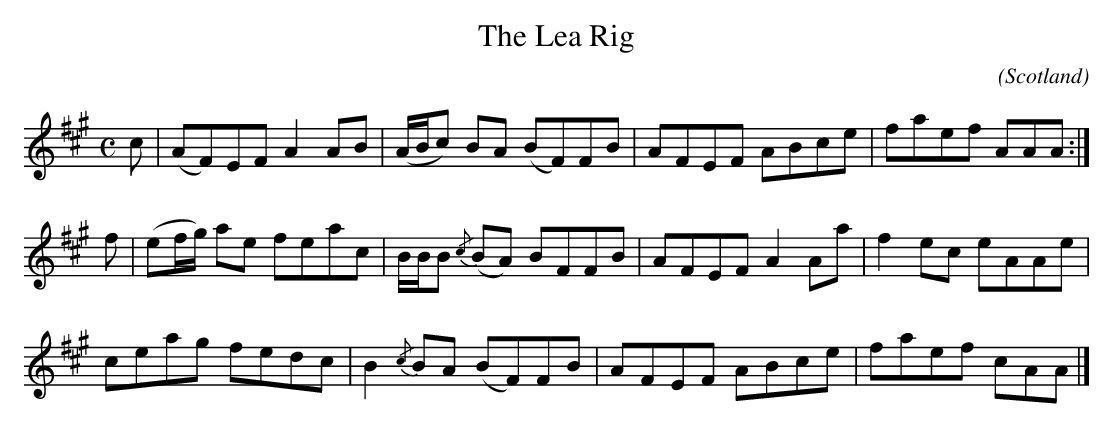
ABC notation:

X:1
T:The Lea Rig
C:
O:Scotland
M:C
L:1/8
K:A
c | (AF)EF A2 AB | (A/2B/2c) BA (BF)FB | AFEF ABce | faef AAA :|
f | (ef/2g/2) ae feac | B/2B/2B {/c}(BA) BFFB | AFEF A2 Aa | f2 ec eAAe |
ceag fedc | B2 {/c}BA (BF)FB | AFEF ABce | faef cAA |]
